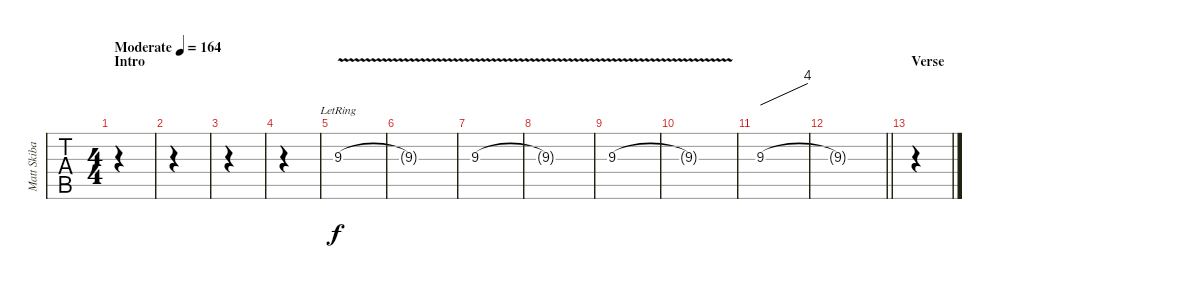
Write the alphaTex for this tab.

\track ("Matt Skiba - Guitar Three" "Matt Skiba") {instrument distortionguitar}
\staff {tabs}
\tuning (E4 B3 G3 D3 A2 E2) {hide}
\ts (4 4)
\section ("" "Intro")
\tempo (164 "Moderate")
\clef g2
\ks eminor
|
|
|
|
9.3{v lr}.1{volume 5} |
9.3{t}.1 |
9.3{v}.1 |
9.3{t}.1 |
9.3{v}.1 |
9.3{t}.1 |
9.3.1{tbe (dive default 0 0 60 16)} |
\barLineRight lightlight
9.3{t}.1 |
\section ("" "Verse")
